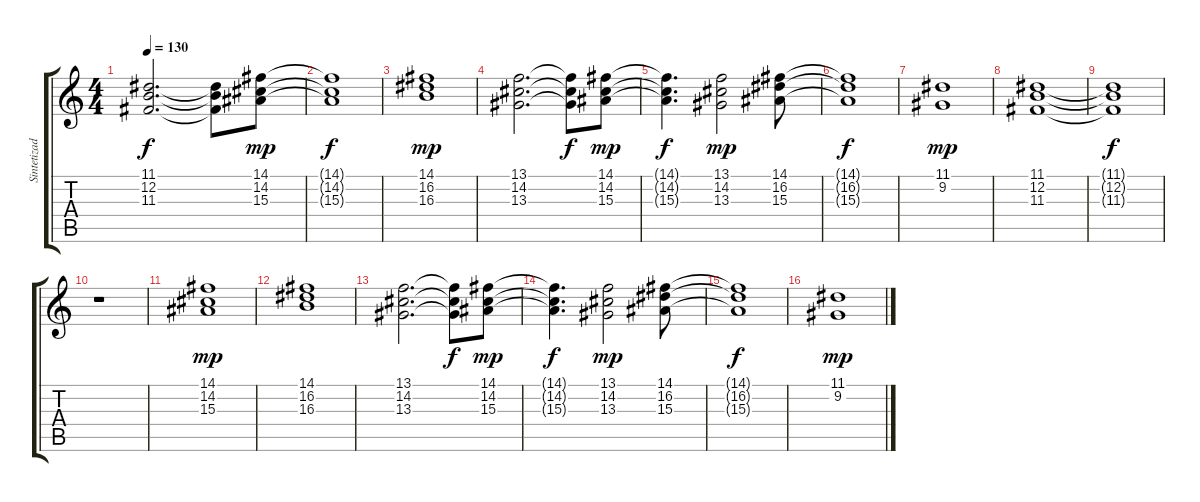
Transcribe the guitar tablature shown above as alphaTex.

\track ("Sintetizador II" "Sintetizad") {instrument rockorgan}
\staff {score tabs}
\tuning (E4 B3 G3 D3 A2 E2) {hide}
\ts (4 4)
\tempo 130
\clef g2
\ks c
(11.1{t} 12.2{t} 11.3{t}).2{d dy f} (11.1{t} 12.2{t} 11.3{t}).8 (14.1 14.2 15.3).8{dy mp} |
(14.1{t} 14.2{t} 15.3{t}).1{dy f} |
(14.1 16.2 16.3).1{dy mp} |
(13.1 14.2 13.3).2{d} (13.1{t} 14.2{t} 13.3{t}).8{dy f} (14.1 14.2 15.3).8{dy mp} |
(14.1{t} 14.2{t} 15.3{t}).4{d dy f} (13.1 14.2 13.3).2{dy mp} (14.1 16.2 15.3).8 |
(14.1{t} 16.2{t} 15.3{t}).1{dy f} |
(11.1 9.2).1{dy mp} |
(11.1 12.2 11.3).1 |
(11.1{t} 12.2{t} 11.3{t}).1{dy f} |
r.1 |
(14.1 14.2 15.3).1{dy mp} |
(14.1 16.2 16.3).1 |
(13.1 14.2 13.3).2{d} (13.1{t} 14.2{t} 13.3{t}).8{dy f} (14.1 14.2 15.3).8{dy mp} |
(14.1{t} 14.2{t} 15.3{t}).4{d dy f} (13.1 14.2 13.3).2{dy mp} (14.1 16.2 15.3).8 |
(14.1{t} 16.2{t} 15.3{t}).1{dy f} |
(11.1 9.2).1{dy mp}
